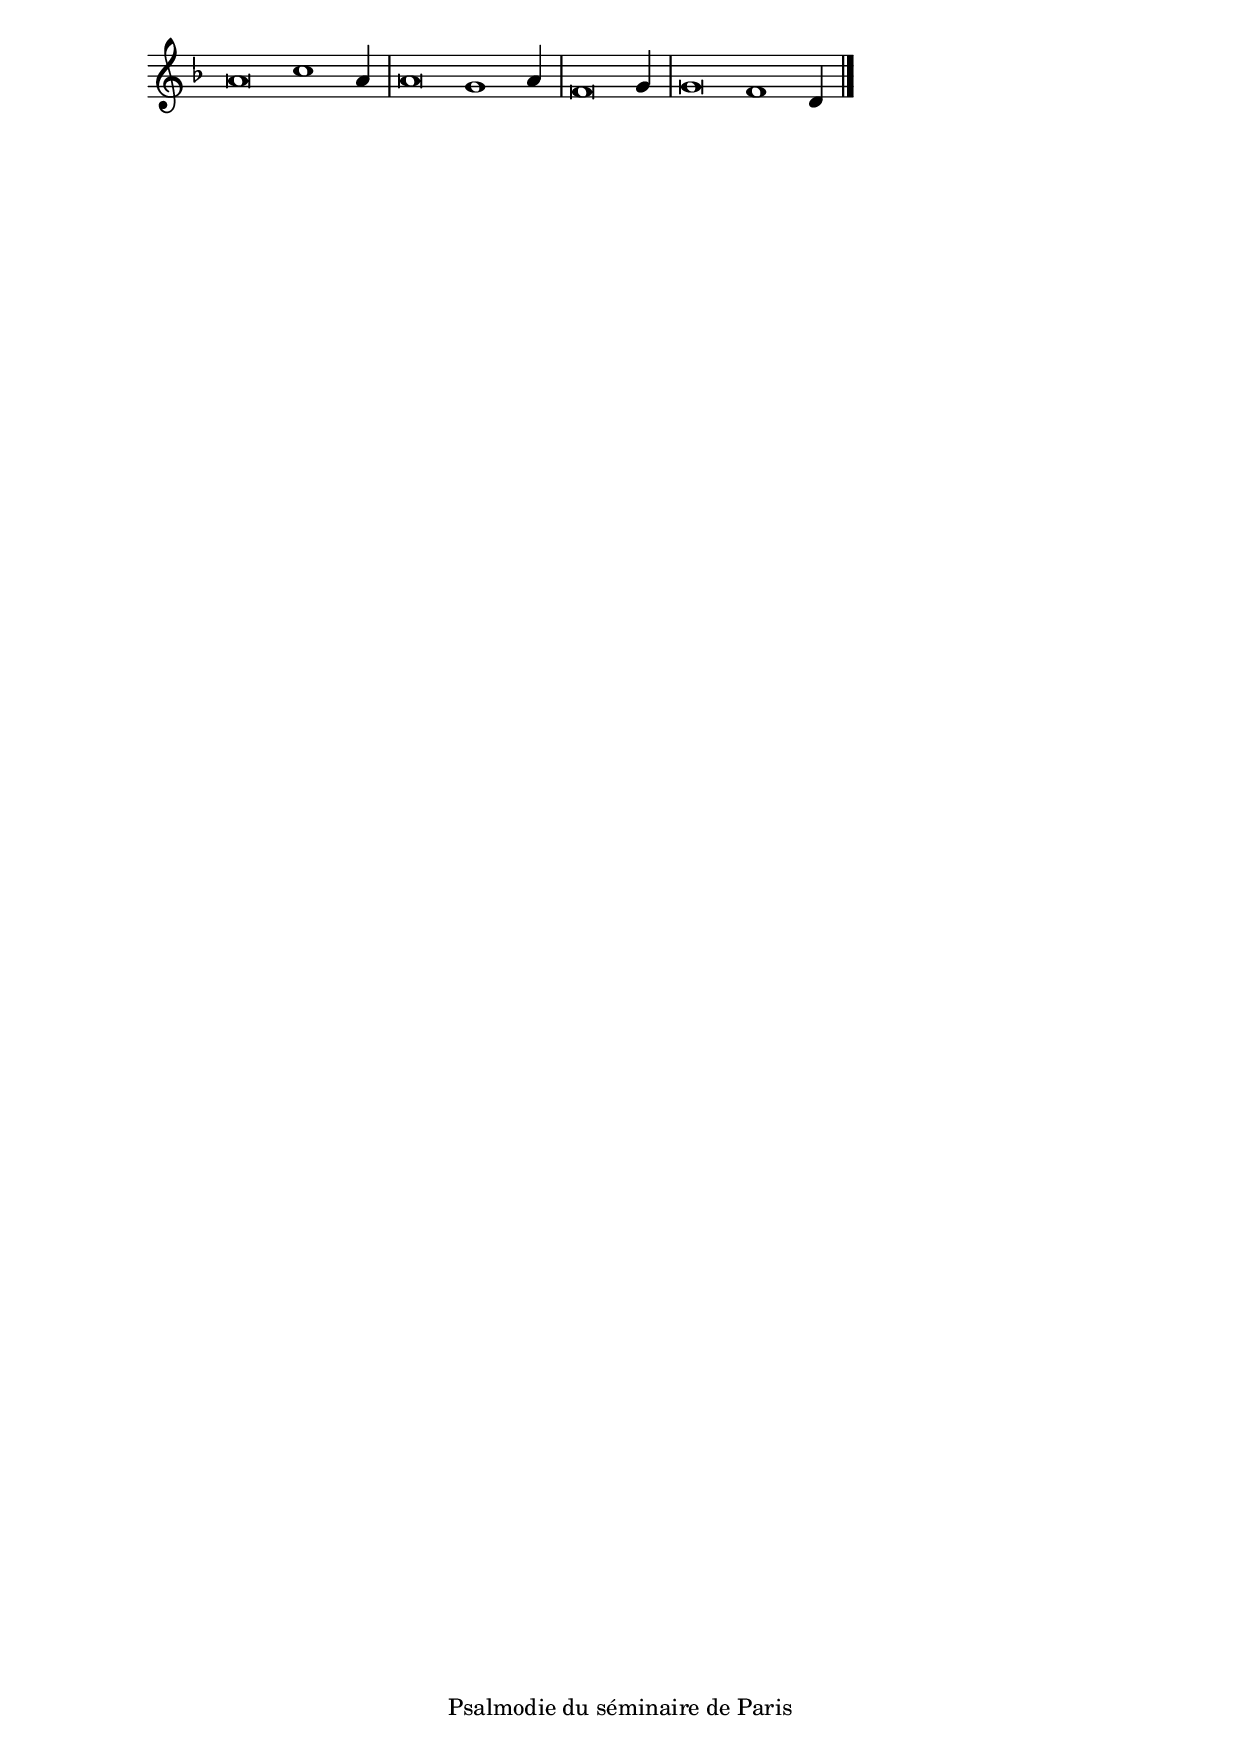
\version "2.20.0"
\language "italiano"

stemOff = \hide Staff.Stem
stemOn  = \undo \stemOff

\header {
  %title = "Psaume 71-II"
  %tagline = ##f
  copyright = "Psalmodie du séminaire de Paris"
}

\score {
  \new Staff \with { \remove "Time_signature_engraver" }
  \relative
  {
    \key fa \major
    \cadenzaOn
    \stemOff la'\breve do1 \stemOn la4
    \bar "|"
    \stemOff la\breve sol1 \stemOn la4
    \bar "|"
    \stemOff fa\breve \stemOn sol4
    \bar "|"
    \stemOff sol\breve fa1 \stemOn re4
    \bar "|."
  }
}